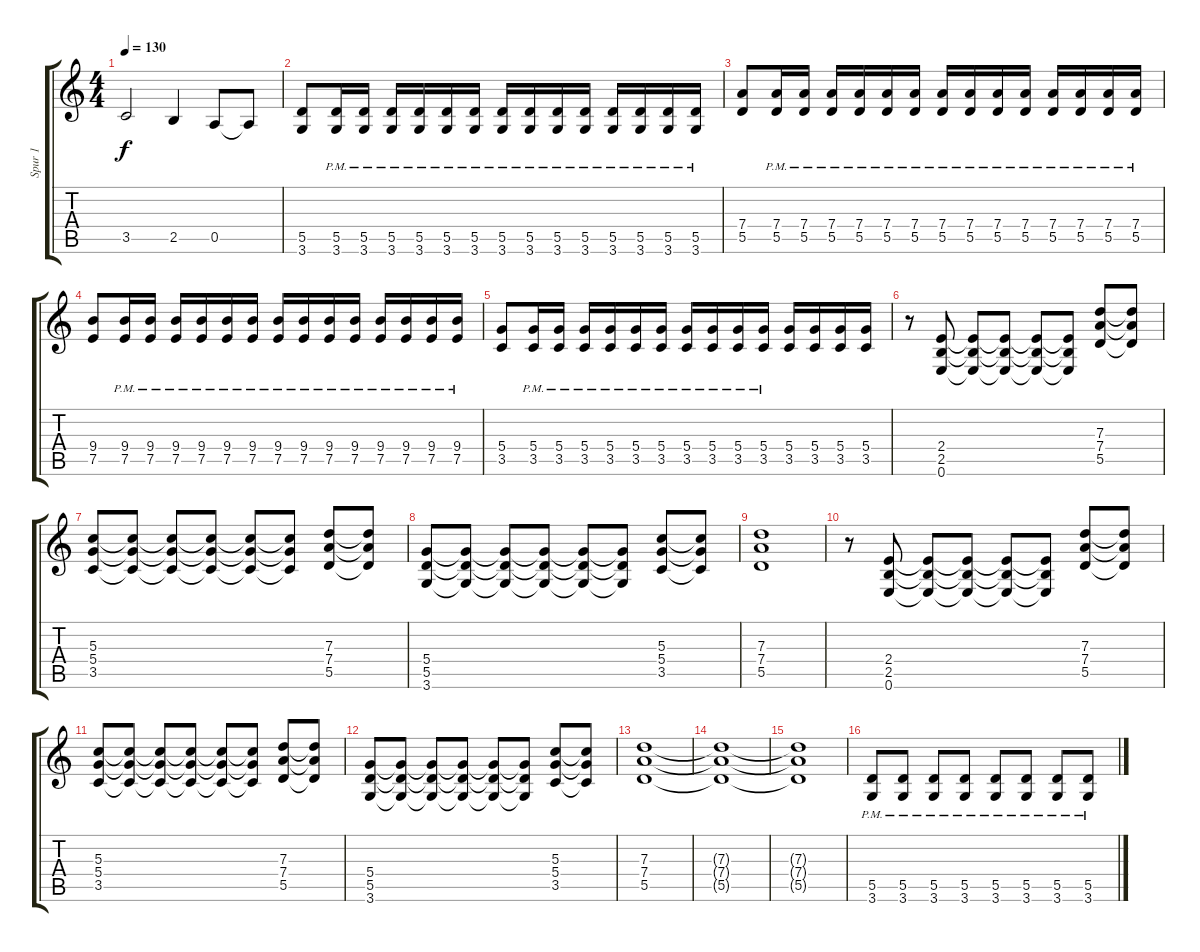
\track ("Spur 1" "Spur 1") {instrument distortionguitar}
\staff {score tabs}
\tuning (E4 B3 G3 D3 A2 E2) {hide}
\ts (4 4)
\tempo 130
\clef g2
\ks c
3.5.2{dy f} 2.5.4 0.5.8 0.5{t}.8 |
(5.5 3.6).8 (5.5{pm} 3.6{pm}).16 (5.5{pm} 3.6{pm}).16 (5.5{pm} 3.6{pm}).16 (5.5{pm} 3.6{pm}).16 (5.5{pm} 3.6{pm}).16 (5.5{pm} 3.6{pm}).16 (5.5{pm} 3.6{pm}).16 (5.5{pm} 3.6{pm}).16 (5.5{pm} 3.6{pm}).16 (5.5{pm} 3.6{pm}).16 (5.5{pm} 3.6{pm}).16 (5.5{pm} 3.6{pm}).16 (5.5{pm} 3.6{pm}).16 (5.5{pm} 3.6{pm}).16 |
(7.4 5.5).8 (7.4{pm} 5.5{pm}).16 (7.4{pm} 5.5{pm}).16 (7.4{pm} 5.5{pm}).16 (7.4{pm} 5.5{pm}).16 (7.4{pm} 5.5{pm}).16 (7.4{pm} 5.5{pm}).16 (7.4{pm} 5.5{pm}).16 (7.4{pm} 5.5{pm}).16 (7.4{pm} 5.5{pm}).16 (7.4{pm} 5.5{pm}).16 (7.4{pm} 5.5{pm}).16 (7.4{pm} 5.5{pm}).16 (7.4{pm} 5.5{pm}).16 (7.4{pm} 5.5{pm}).16 |
(9.4 7.5).8 (9.4{pm} 7.5{pm}).16 (9.4{pm} 7.5{pm}).16 (9.4{pm} 7.5{pm}).16 (9.4{pm} 7.5{pm}).16 (9.4{pm} 7.5{pm}).16 (9.4{pm} 7.5{pm}).16 (9.4{pm} 7.5{pm}).16 (9.4{pm} 7.5{pm}).16 (9.4{pm} 7.5{pm}).16 (9.4{pm} 7.5{pm}).16 (9.4{pm} 7.5{pm}).16 (9.4{pm} 7.5{pm}).16 (9.4{pm} 7.5{pm}).16 (9.4{pm} 7.5{pm}).16 |
(5.4 3.5).8 (5.4{pm} 3.5{pm}).16 (5.4{pm} 3.5{pm}).16 (5.4{pm} 3.5{pm}).16 (5.4{pm} 3.5{pm}).16 (5.4{pm} 3.5{pm}).16 (5.4{pm} 3.5{pm}).16 (5.4{pm} 3.5{pm}).16 (5.4{pm} 3.5{pm}).16 (5.4{pm} 3.5{pm}).16 (5.4{pm} 3.5{pm}).16 (5.4 3.5).16 (5.4 3.5).16 (5.4 3.5).16 (5.4 3.5).16 |
r.8 (2.4 2.5 0.6).8 (2.4{t} 2.5{t} 0.6{t}).8 (2.4{t} 2.5{t} 0.6{t}).8 (2.4{t} 2.5{t} 0.6{t}).8 (2.4{t} 2.5{t} 0.6{t}).8 (7.3 7.4 5.5).8 (7.3{t} 7.4{t} 5.5{t}).8 |
(5.3 5.4 3.5).8 (5.3{t} 5.4{t} 3.5{t}).8 (5.3{t} 5.4{t} 3.5{t}).8 (5.3{t} 5.4{t} 3.5{t}).8 (5.3{t} 5.4{t} 3.5{t}).8 (5.3{t} 5.4{t} 3.5{t}).8 (7.3 7.4 5.5).8 (7.3{t} 7.4{t} 5.5{t}).8 |
(5.4 5.5 3.6).8 (5.4{t} 5.5{t} 3.6{t}).8 (5.4{t} 5.5{t} 3.6{t}).8 (5.4{t} 5.5{t} 3.6{t}).8 (5.4{t} 5.5{t} 3.6{t}).8 (5.4{t} 5.5{t} 3.6{t}).8 (5.3 5.4 3.5).8 (5.3{t} 5.4{t} 3.5{t}).8 |
(7.3 7.4 5.5).1 |
r.8 (2.4 2.5 0.6).8 (2.4{t} 2.5{t} 0.6{t}).8 (2.4{t} 2.5{t} 0.6{t}).8 (2.4{t} 2.5{t} 0.6{t}).8 (2.4{t} 2.5{t} 0.6{t}).8 (7.3 7.4 5.5).8 (7.3{t} 7.4{t} 5.5{t}).8 |
(5.3 5.4 3.5).8 (5.3{t} 5.4{t} 3.5{t}).8 (5.3{t} 5.4{t} 3.5{t}).8 (5.3{t} 5.4{t} 3.5{t}).8 (5.3{t} 5.4{t} 3.5{t}).8 (5.3{t} 5.4{t} 3.5{t}).8 (7.3 7.4 5.5).8 (7.3{t} 7.4{t} 5.5{t}).8 |
(5.4 5.5 3.6).8 (5.4{t} 5.5{t} 3.6{t}).8 (5.4{t} 5.5{t} 3.6{t}).8 (5.4{t} 5.5{t} 3.6{t}).8 (5.4{t} 5.5{t} 3.6{t}).8 (5.4{t} 5.5{t} 3.6{t}).8 (5.3 5.4 3.5).8 (5.3{t} 5.4{t} 3.5{t}).8 |
(7.3 7.4 5.5).1 |
(7.3{t} 7.4{t} 5.5{t}).1 |
(7.3{t} 7.4{t} 5.5{t}).1 |
(5.5{pm} 3.6{pm}).8 (5.5{pm} 3.6{pm}).8 (5.5{pm} 3.6{pm}).8 (5.5{pm} 3.6{pm}).8 (5.5{pm} 3.6{pm}).8 (5.5{pm} 3.6{pm}).8 (5.5{pm} 3.6{pm}).8 (5.5{pm} 3.6{pm}).8
